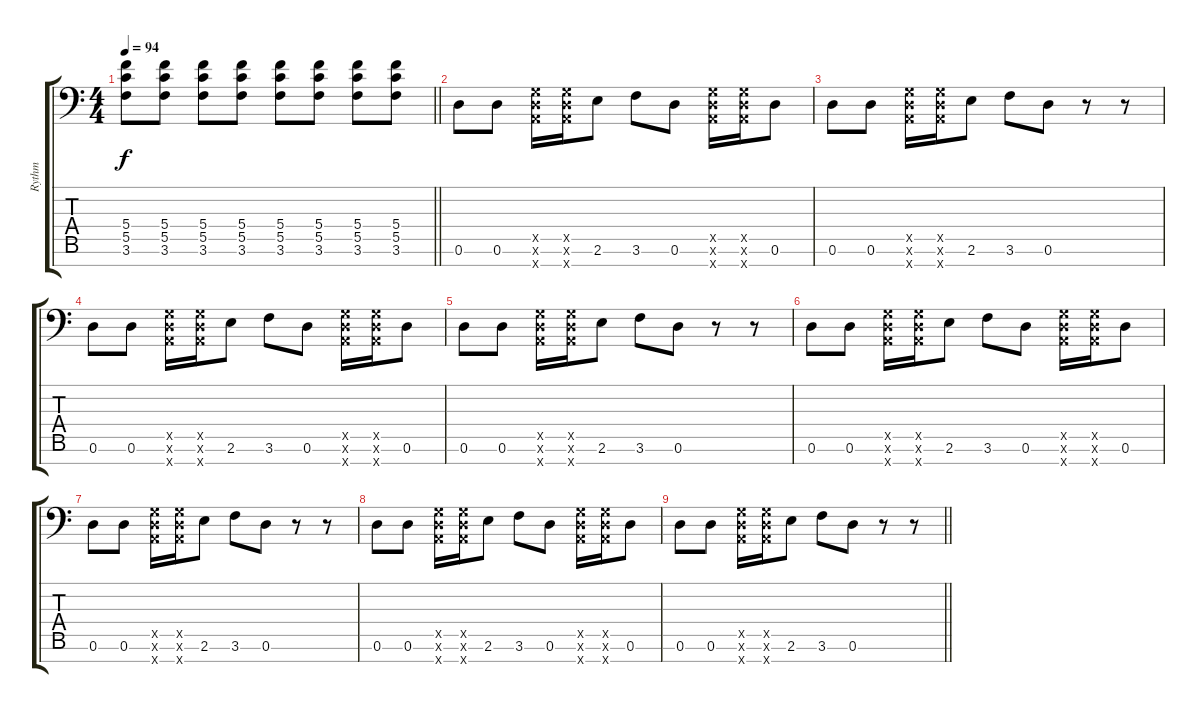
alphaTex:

\track ("Rythm" "Rythm") {instrument overdrivenguitar}
\staff {score tabs}
\tuning (D4 A3 F3 C3 G2 D2 A1) {hide}
\ts (4 4)
\tempo 94
\clef f4
\barLineRight lightlight
\ks c
(5.4 5.5 3.6).8{dy f} (5.4 5.5 3.6).8 (5.4 5.5 3.6).8 (5.4 5.5 3.6).8 (5.4 5.5 3.6).8 (5.4 5.5 3.6).8 (5.4 5.5 3.6).8 (5.4 5.5 3.6).8 |
\section ("" "")
0.6.8 0.6.8 (0.5{x} 0.6{x} 0.7{x}).16 (0.5{x} 0.6{x} 0.7{x}).16 2.6.8 3.6.8 0.6.8 (0.5{x} 0.6{x} 0.7{x}).16 (0.5{x} 0.6{x} 0.7{x}).16 0.6.8 |
0.6.8 0.6.8 (0.5{x} 0.6{x} 0.7{x}).16 (0.5{x} 0.6{x} 0.7{x}).16 2.6.8 3.6.8 0.6.8 r.8 r.8 |
0.6.8 0.6.8 (0.5{x} 0.6{x} 0.7{x}).16 (0.5{x} 0.6{x} 0.7{x}).16 2.6.8 3.6.8 0.6.8 (0.5{x} 0.6{x} 0.7{x}).16 (0.5{x} 0.6{x} 0.7{x}).16 0.6.8 |
0.6.8 0.6.8 (0.5{x} 0.6{x} 0.7{x}).16 (0.5{x} 0.6{x} 0.7{x}).16 2.6.8 3.6.8 0.6.8 r.8 r.8 |
0.6.8 0.6.8 (0.5{x} 0.6{x} 0.7{x}).16 (0.5{x} 0.6{x} 0.7{x}).16 2.6.8 3.6.8 0.6.8 (0.5{x} 0.6{x} 0.7{x}).16 (0.5{x} 0.6{x} 0.7{x}).16 0.6.8 |
0.6.8 0.6.8 (0.5{x} 0.6{x} 0.7{x}).16 (0.5{x} 0.6{x} 0.7{x}).16 2.6.8 3.6.8 0.6.8 r.8 r.8 |
0.6.8 0.6.8 (0.5{x} 0.6{x} 0.7{x}).16 (0.5{x} 0.6{x} 0.7{x}).16 2.6.8 3.6.8 0.6.8 (0.5{x} 0.6{x} 0.7{x}).16 (0.5{x} 0.6{x} 0.7{x}).16 0.6.8 |
\barLineRight lightlight
0.6.8 0.6.8 (0.5{x} 0.6{x} 0.7{x}).16 (0.5{x} 0.6{x} 0.7{x}).16 2.6.8 3.6.8 0.6.8 r.8 r.8
